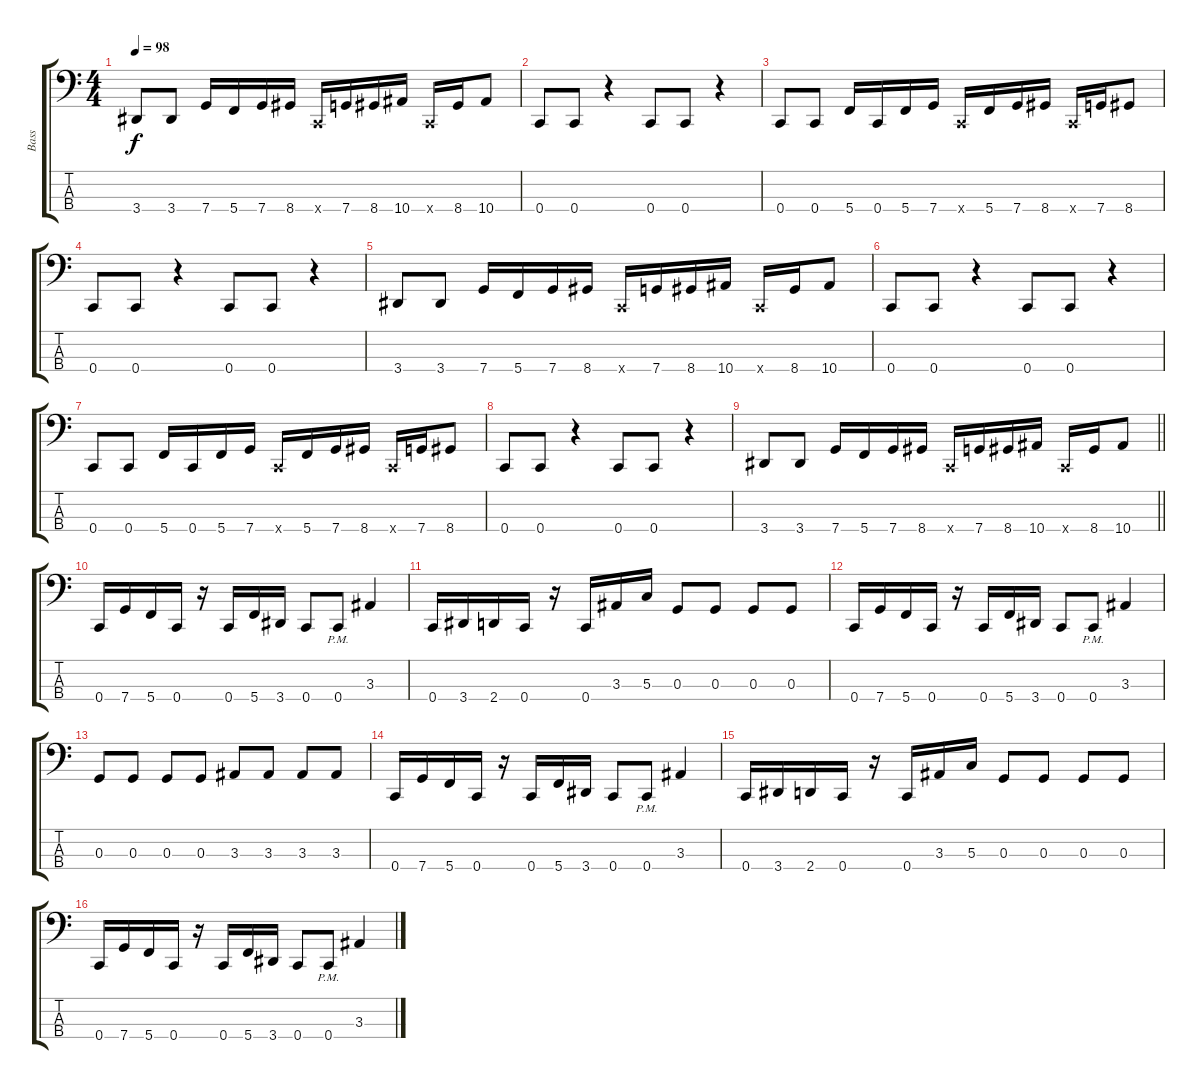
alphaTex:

\track ("Bass" "Bass") {instrument slapbass1}
\staff {score tabs}
\tuning (F2 C2 G1 C1) {hide}
\ts (4 4)
\tempo 98
\clef f4
\ks c
3.4.8{dy f} 3.4.8 7.4.16 5.4.16 7.4.16 8.4.16 0.4{x}.16 7.4.16 8.4.16 10.4.16 0.4{x}.16 8.4.16 10.4.8 |
0.4.8 0.4.8 r.4 0.4.8 0.4.8 r.4 |
0.4.8 0.4.8 5.4.16 0.4.16 5.4.16 7.4.16 0.4{x}.16 5.4.16 7.4.16 8.4.16 0.4{x}.16 7.4.16 8.4.8 |
0.4.8 0.4.8 r.4 0.4.8 0.4.8 r.4 |
3.4.8 3.4.8 7.4.16 5.4.16 7.4.16 8.4.16 0.4{x}.16 7.4.16 8.4.16 10.4.16 0.4{x}.16 8.4.16 10.4.8 |
0.4.8 0.4.8 r.4 0.4.8 0.4.8 r.4 |
0.4.8 0.4.8 5.4.16 0.4.16 5.4.16 7.4.16 0.4{x}.16 5.4.16 7.4.16 8.4.16 0.4{x}.16 7.4.16 8.4.8 |
0.4.8 0.4.8 r.4 0.4.8 0.4.8 r.4 |
\barLineRight lightlight
3.4.8 3.4.8 7.4.16 5.4.16 7.4.16 8.4.16 0.4{x}.16 7.4.16 8.4.16 10.4.16 0.4{x}.16 8.4.16 10.4.8 |
0.4.16 7.4.16 5.4.16 0.4.16 r.16 0.4.16 5.4.16 3.4.16 0.4.8 0.4{pm}.8 3.3.4 |
0.4.16 3.4.16 2.4.16 0.4.16 r.16 0.4.16 3.3.16 5.3.16 0.3.8 0.3.8 0.3.8 0.3.8 |
0.4.16 7.4.16 5.4.16 0.4.16 r.16 0.4.16 5.4.16 3.4.16 0.4.8 0.4{pm}.8 3.3.4 |
0.3.8 0.3.8 0.3.8 0.3.8 3.3.8 3.3.8 3.3.8 3.3.8 |
0.4.16 7.4.16 5.4.16 0.4.16 r.16 0.4.16 5.4.16 3.4.16 0.4.8 0.4{pm}.8 3.3.4 |
0.4.16 3.4.16 2.4.16 0.4.16 r.16 0.4.16 3.3.16 5.3.16 0.3.8 0.3.8 0.3.8 0.3.8 |
0.4.16 7.4.16 5.4.16 0.4.16 r.16 0.4.16 5.4.16 3.4.16 0.4.8 0.4{pm}.8 3.3.4
